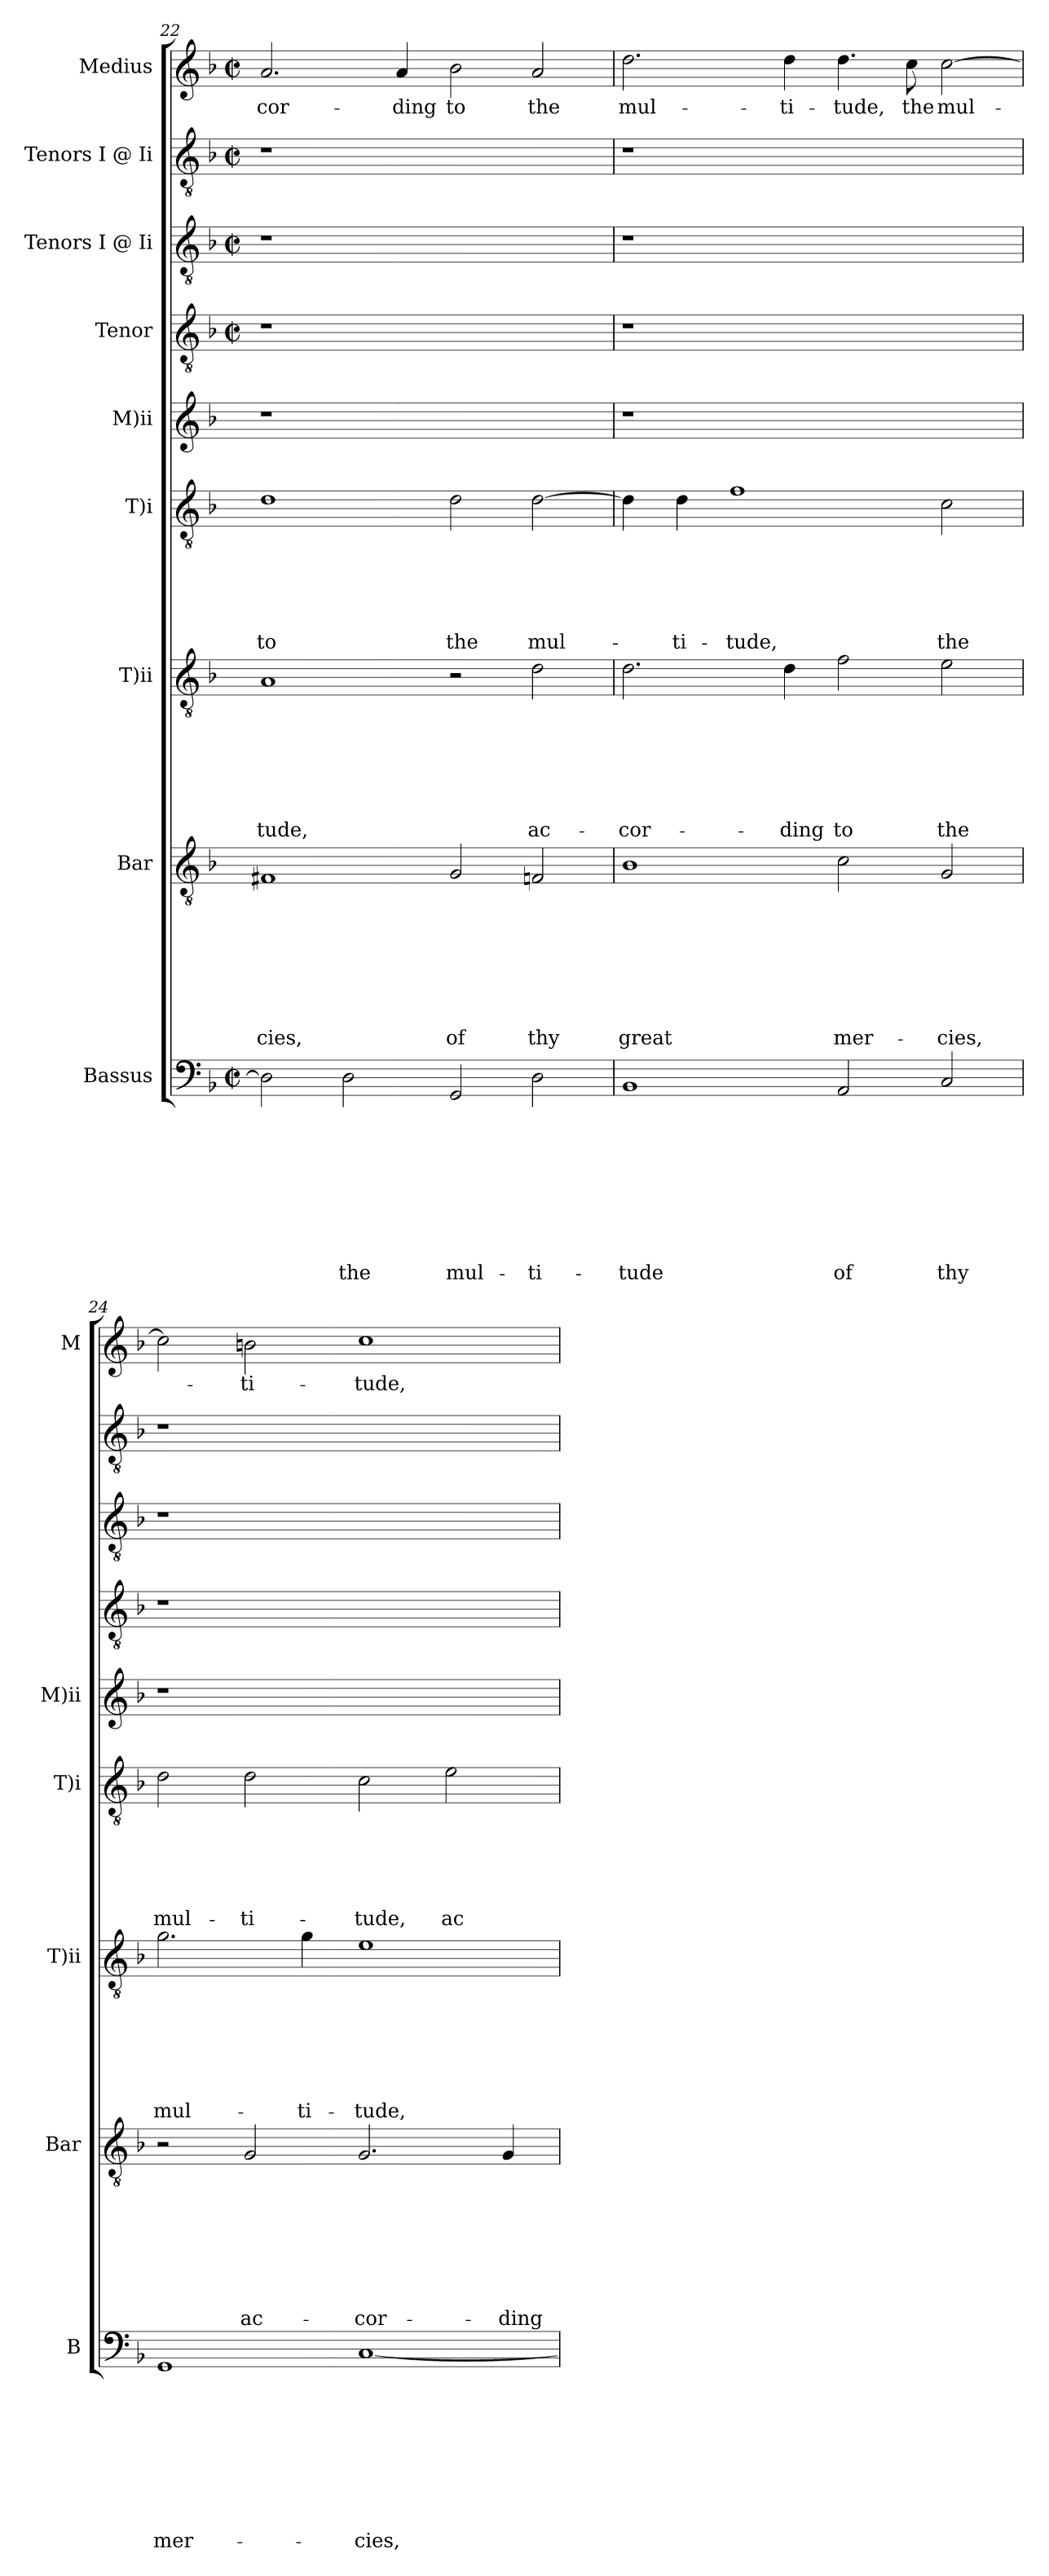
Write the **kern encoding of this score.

**kern	**text	**text	**text	**text	**text	**text	**text	**text	**text	**kern	**text	**text	**text	**text	**text	**text	**text	**text	**kern	**text	**text	**text	**text	**text	**text	**text	**kern	**text	**text	**text	**text	**text	**text	**kern	**kern	**kern	**kern	**kern	**text
*part9	*part9	*part9	*part9	*part9	*part9	*part9	*part9	*part9	*part9	*part8	*part8	*part8	*part8	*part8	*part8	*part8	*part8	*part8	*part7	*part7	*part7	*part7	*part7	*part7	*part7	*part7	*part6	*part6	*part6	*part6	*part6	*part6	*part6	*part5	*part4	*part3	*part2	*part1	*part1
*staff9	*staff9	*staff9	*staff9	*staff9	*staff9	*staff9	*staff9	*staff9	*staff9	*staff8	*staff8	*staff8	*staff8	*staff8	*staff8	*staff8	*staff8	*staff8	*staff7	*staff7	*staff7	*staff7	*staff7	*staff7	*staff7	*staff7	*staff6	*staff6	*staff6	*staff6	*staff6	*staff6	*staff6	*staff5	*staff4	*staff3	*staff2	*staff1	*staff1
*I"Bassus	*	*	*	*	*	*	*	*	*	*I"Bar	*	*	*	*	*	*	*	*	*I"T)ii	*	*	*	*	*	*	*	*I"T)i	*	*	*	*	*	*	*I"M)ii	*I"Tenor	*I"Tenors I @ Ii	*I"Tenors I @ Ii	*I"Medius	*
*I'B	*	*	*	*	*	*	*	*	*	*I'Bar	*	*	*	*	*	*	*	*	*I'T)ii	*	*	*	*	*	*	*	*I'T)i	*	*	*	*	*	*	*I'M)ii	*	*	*	*I'M	*
*clefF4	*	*	*	*	*	*	*	*	*	*clefGv2	*	*	*	*	*	*	*	*	*clefGv2	*	*	*	*	*	*	*	*clefGv2	*	*	*	*	*	*	*clefG2	*clefGv2	*clefGv2	*clefGv2	*clefG2	*
*k[b-]	*	*	*	*	*	*	*	*	*	*k[b-]	*	*	*	*	*	*	*	*	*k[b-]	*	*	*	*	*	*	*	*k[b-]	*	*	*	*	*	*	*k[b-]	*k[b-]	*k[b-]	*k[b-]	*k[b-]	*
*F:	*	*	*	*	*	*	*	*	*	*F:	*	*	*	*	*	*	*	*	*F:	*	*	*	*	*	*	*	*F:	*	*	*	*	*	*	*F:	*F:	*F:	*F:	*F:	*
*M2/2	*	*	*	*	*	*	*	*	*	*	*	*	*	*	*	*	*	*	*	*	*	*	*	*	*	*	*	*	*	*	*	*	*	*	*M2/2	*M2/2	*M2/2	*M2/2	*
*met(c|)	*	*	*	*	*	*	*	*	*	*	*	*	*	*	*	*	*	*	*	*	*	*	*	*	*	*	*	*	*	*	*	*	*	*	*met(c|)	*met(c|)	*met(c|)	*met(c|)	*
=22	=22	=22	=22	=22	=22	=22	=22	=22	=22	=22	=22	=22	=22	=22	=22	=22	=22	=22	=22	=22	=22	=22	=22	=22	=22	=22	=22	=22	=22	=22	=22	=22	=22	=22	=22	=22	=22	=22	=22
!	!	!	!	!	!	!	!	!	!	!	!	!	!	!	!	!	!	!LO:LY:b	!	!	!	!	!	!	!	!LO:LY:b	!	!	!	!	!	!	!LO:LY:b	!	!	!	!	!	!LO:LY:b
2D\]	.	.	.	.	.	.	.	.	.	1F#X	.	.	.	.	.	.	.	-cies,	1A	.	.	.	.	.	.	-tude,	1d	.	.	.	.	.	to	1r	1r	1r	1r	2.a/	-cor-
!	!	!	!	!	!	!	!	!	!LO:LY:b	!	!	!	!	!	!	!	!	!	!	!	!	!	!	!	!	!	!	!	!	!	!	!	!	!	!	!	!	!	!
2D\	.	.	.	.	.	.	.	.	the	.	.	.	.	.	.	.	.	.	.	.	.	.	.	.	.	.	.	.	.	.	.	.	.	.	.	.	.	.	.
!	!	!	!	!	!	!	!	!	!	!	!	!	!	!	!	!	!	!	!	!	!	!	!	!	!	!	!	!	!	!	!	!	!	!	!	!	!	!	!LO:LY:b
.	.	.	.	.	.	.	.	.	.	.	.	.	.	.	.	.	.	.	.	.	.	.	.	.	.	.	.	.	.	.	.	.	.	.	.	.	.	4a/	-ding
!	!	!	!	!	!	!	!	!	!LO:LY:b	!	!	!	!	!	!	!	!	!LO:LY:b	!	!	!	!	!	!	!	!	!	!	!	!	!	!	!LO:LY:b	!	!	!	!	!	!LO:LY:b
2GG/	.	.	.	.	.	.	.	.	mul-	2G/	.	.	.	.	.	.	.	of	2r	.	.	.	.	.	.	.	2d\	.	.	.	.	.	the	1ryy	1ryy	1ryy	1ryy	2b-\	to
!	!	!	!	!	!	!	!	!	!LO:LY:b	!	!	!	!	!	!	!	!	!LO:LY:b	!	!	!	!	!	!	!	!LO:LY:b	!	!	!	!	!	!	!LO:LY:b	!	!	!	!	!	!LO:LY:b
2D\	.	.	.	.	.	.	.	.	-ti-	2F/	.	.	.	.	.	.	.	thy	2d\	.	.	.	.	.	.	ac-	[>2d\	.	.	.	.	.	mul-	.	.	.	.	2a/	the
=23	=23	=23	=23	=23	=23	=23	=23	=23	=23	=23	=23	=23	=23	=23	=23	=23	=23	=23	=23	=23	=23	=23	=23	=23	=23	=23	=23	=23	=23	=23	=23	=23	=23	=23	=23	=23	=23	=23	=23
!	!	!	!	!	!	!	!	!	!LO:LY:b	!	!	!	!	!	!	!	!	!LO:LY:b	!	!	!	!	!	!	!	!LO:LY:b	!	!	!	!	!	!	!	!	!	!	!	!	!LO:LY:b
1BB-	.	.	.	.	.	.	.	.	-tude	1B-	.	.	.	.	.	.	.	great	2.d\	.	.	.	.	.	.	-cor-	4d\]	.	.	.	.	.	.	1r	1r	1r	1r	2.dd\	mul-
!	!	!	!	!	!	!	!	!	!	!	!	!	!	!	!	!	!	!	!	!	!	!	!	!	!	!	!	!	!	!	!	!	!LO:LY:b	!	!	!	!	!	!
.	.	.	.	.	.	.	.	.	.	.	.	.	.	.	.	.	.	.	.	.	.	.	.	.	.	.	4d\	.	.	.	.	.	-ti-	.	.	.	.	.	.
!	!	!	!	!	!	!	!	!	!	!	!	!	!	!	!	!	!	!	!	!	!	!	!	!	!	!	!	!	!	!	!	!	!LO:LY:b	!	!	!	!	!	!
.	.	.	.	.	.	.	.	.	.	.	.	.	.	.	.	.	.	.	.	.	.	.	.	.	.	.	1f	.	.	.	.	.	-tude,	.	.	.	.	.	.
!	!	!	!	!	!	!	!	!	!	!	!	!	!	!	!	!	!	!	!	!	!	!	!	!	!	!LO:LY:b	!	!	!	!	!	!	!	!	!	!	!	!	!LO:LY:b
.	.	.	.	.	.	.	.	.	.	.	.	.	.	.	.	.	.	.	4d\	.	.	.	.	.	.	-ding	.	.	.	.	.	.	.	.	.	.	.	4dd\	-ti-
!	!	!	!	!	!	!	!	!	!LO:LY:b	!	!	!	!	!	!	!	!	!LO:LY:b	!	!	!	!	!	!	!	!LO:LY:b	!	!	!	!	!	!	!	!	!	!	!	!	!LO:LY:b
2AA/	.	.	.	.	.	.	.	.	of	2c\	.	.	.	.	.	.	.	mer-	2f\	.	.	.	.	.	.	to	.	.	.	.	.	.	.	1ryy	1ryy	1ryy	1ryy	4.dd\	-tude,
!	!	!	!	!	!	!	!	!	!	!	!	!	!	!	!	!	!	!	!	!	!	!	!	!	!	!	!	!	!	!	!	!	!	!	!	!	!	!	!LO:LY:b
.	.	.	.	.	.	.	.	.	.	.	.	.	.	.	.	.	.	.	.	.	.	.	.	.	.	.	.	.	.	.	.	.	.	.	.	.	.	8cc\	the
!	!	!	!	!	!	!	!	!	!LO:LY:b	!	!	!	!	!	!	!	!	!LO:LY:b	!	!	!	!	!	!	!	!LO:LY:b	!	!	!	!	!	!	!LO:LY:b	!	!	!	!	!	!LO:LY:b
2C/	.	.	.	.	.	.	.	.	thy	2G/	.	.	.	.	.	.	.	-cies,	2e\	.	.	.	.	.	.	the	2c\	.	.	.	.	.	the	.	.	.	.	[>2cc\	mul-
=24	=24	=24	=24	=24	=24	=24	=24	=24	=24	=24	=24	=24	=24	=24	=24	=24	=24	=24	=24	=24	=24	=24	=24	=24	=24	=24	=24	=24	=24	=24	=24	=24	=24	=24	=24	=24	=24	=24	=24
!	!	!	!	!	!	!	!	!	!LO:LY:b	!	!	!	!	!	!	!	!	!	!	!	!	!	!	!	!	!LO:LY:b	!	!	!	!	!	!	!LO:LY:b	!	!	!	!	!	!
1GG	.	.	.	.	.	.	.	.	mer-	2r	.	.	.	.	.	.	.	.	2.g\	.	.	.	.	.	.	mul-	2d\	.	.	.	.	.	mul-	1r	1r	1r	1r	2cc\]	.
!	!	!	!	!	!	!	!	!	!	!	!	!	!	!	!	!	!	!LO:LY:b	!	!	!	!	!	!	!	!	!	!	!	!	!	!	!LO:LY:b	!	!	!	!	!	!LO:LY:b
.	.	.	.	.	.	.	.	.	.	2G/	.	.	.	.	.	.	.	ac-	.	.	.	.	.	.	.	.	2d\	.	.	.	.	.	-ti-	.	.	.	.	2bn\	-ti-
!	!	!	!	!	!	!	!	!	!	!	!	!	!	!	!	!	!	!	!	!	!	!	!	!	!	!LO:LY:b	!	!	!	!	!	!	!	!	!	!	!	!	!
.	.	.	.	.	.	.	.	.	.	.	.	.	.	.	.	.	.	.	4g\	.	.	.	.	.	.	-ti-	.	.	.	.	.	.	.	.	.	.	.	.	.
!	!	!	!	!	!	!	!	!	!LO:LY:b	!	!	!	!	!	!	!	!	!LO:LY:b	!	!	!	!	!	!	!	!LO:LY:b	!	!	!	!	!	!	!LO:LY:b	!	!	!	!	!	!LO:LY:b
[<1C	.	.	.	.	.	.	.	.	-cies,	2.G/	.	.	.	.	.	.	.	-cor-	1e	.	.	.	.	.	.	-tude,	2c\	.	.	.	.	.	-tude,	1ryy	1ryy	1ryy	1ryy	1cc	-tude,
!	!	!	!	!	!	!	!	!	!	!	!	!	!	!	!	!	!	!	!	!	!	!	!	!	!	!	!	!	!	!	!	!	!LO:LY:b	!	!	!	!	!	!
.	.	.	.	.	.	.	.	.	.	.	.	.	.	.	.	.	.	.	.	.	.	.	.	.	.	.	2e\	.	.	.	.	.	ac-	.	.	.	.	.	.
!	!	!	!	!	!	!	!	!	!	!	!	!	!	!	!	!	!	!LO:LY:b	!	!	!	!	!	!	!	!	!	!	!	!	!	!	!	!	!	!	!	!	!
.	.	.	.	.	.	.	.	.	.	4G/	.	.	.	.	.	.	.	-ding	.	.	.	.	.	.	.	.	.	.	.	.	.	.	.	.	.	.	.	.	.
=	=	=	=	=	=	=	=	=	=	=	=	=	=	=	=	=	=	=	=	=	=	=	=	=	=	=	=	=	=	=	=	=	=	=	=	=	=	=	=
*-	*-	*-	*-	*-	*-	*-	*-	*-	*-	*-	*-	*-	*-	*-	*-	*-	*-	*-	*-	*-	*-	*-	*-	*-	*-	*-	*-	*-	*-	*-	*-	*-	*-	*-	*-	*-	*-	*-	*-
